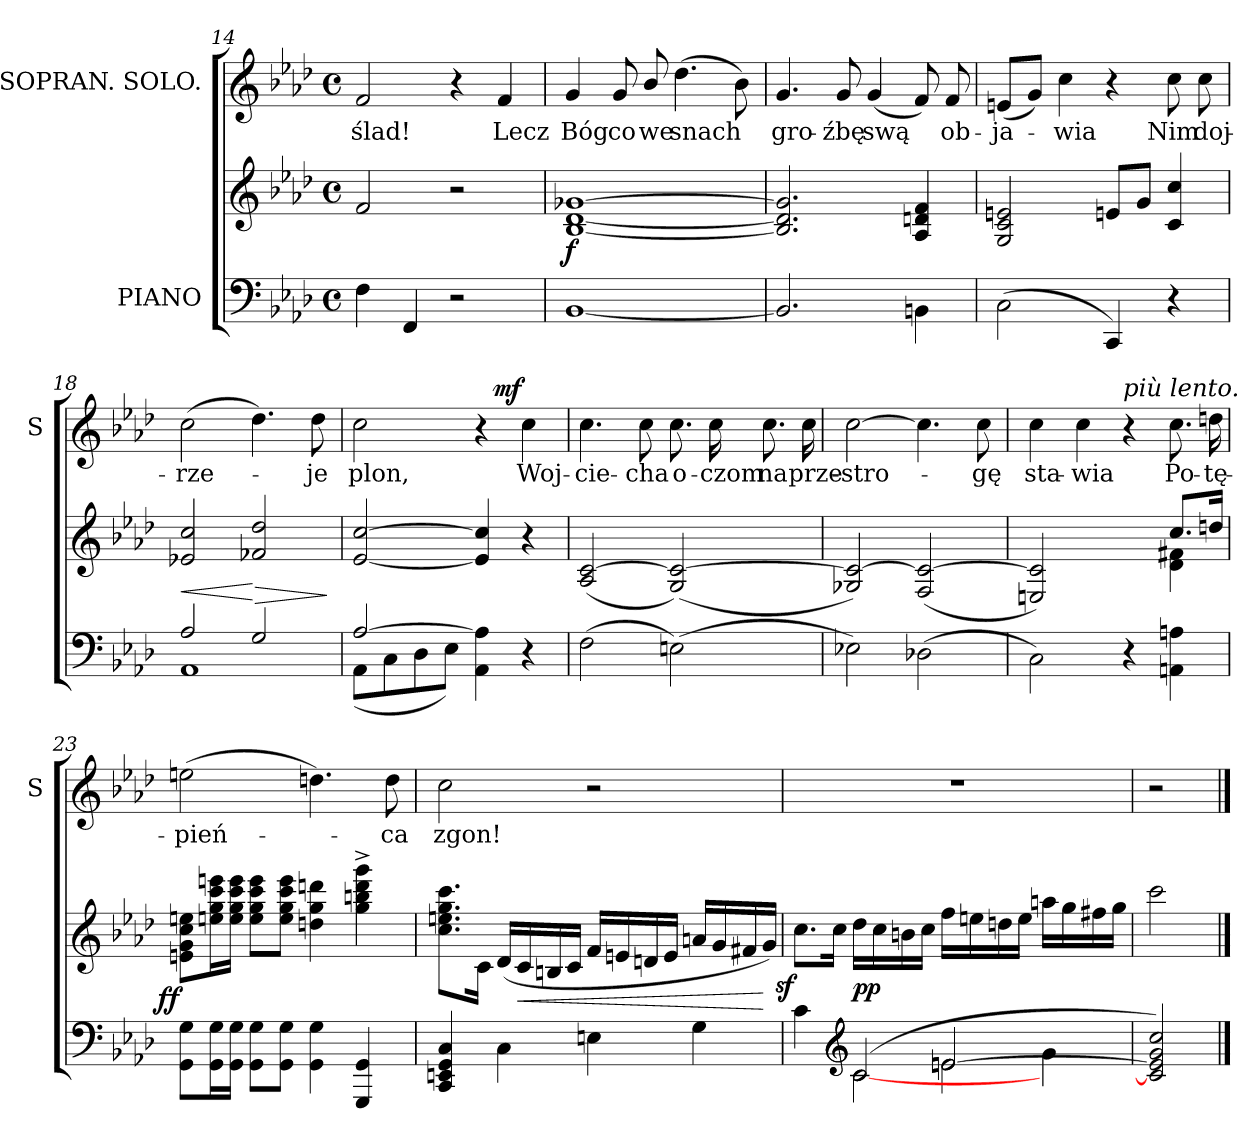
**kern	**kern	**dynam	**kern	**text	**dynam
*part2	*part2	*part2	*part1	*part1	*part1
*staff3	*staff2	*staff2/3	*staff1	*staff1	*staff1
*I"PIANO	*	*	*I"SOPRAN. SOLO.	*	*
*	*	*	*I'S	*	*
*clefF4	*clefG2	*	*clefG2	*	*
*k[b-e-a-d-]	*k[b-e-a-d-]	*	*k[b-e-a-d-]	*	*
*M4/4	*M4/4	*	*M4/4	*	*
*met(c)	*met(c)	*	*met(c)	*	*
=14	=14	=14	=14	=14	=14
4F\	2f/	.	2f/	ślad!	.
4FF/	.	.	.	.	.
2r	2r	.	4r	.	.
.	.	.	4f/	Lecz	.
=15	=15	=15	=15	=15	=15
[1BB-	[1B- [1d- [1g-X	f	4g/	Bóg	.
.	.	.	8g/	co	.
.	.	.	8b-/	we	.
.	.	.	(>4.dd-\	snach	.
.	.	.	8b-\)	.	.
=16	=16	=16	=16	=16	=16
2.BB-/]	2.B-]/ 2.d-]/ 2.g-]/	.	4.g/	gro-	.
.	.	.	8g/	-źbę	.
.	.	.	(<4g/	swą	.
4BBn\	4A-/ 4dn/ 4f/	.	8f/)	.	.
.	.	.	8f/	ob-	.
=17	=17	=17	=17	=17	=17
(<2C\	2G/ 2c/ 2en/	.	(<8en/L	-ja-	.
.	.	.	8g/J)	.	.
.	.	.	4cc\	-wia	.
4CC/)	8en/L	.	4r	.	.
.	8g/J	.	.	.	.
4r	4c/ 4cc/	.	8cc\	Nim	.
.	.	.	8cc\	doj-	.
=18	=18	=18	=18	=18	=18
*^	*	*	*	*	*
2A-/	1AA-	2e-X/ 2cc/	<	(>2cc\	-rze-	.
2G/	.	2f-X/ 2dd-/	[ >	4.dd-\)	.	.
.	.	.	.	8dd-\	-je	.
*v	*v	*	*	*	*	*
.	.	]	.	.	.
=19	=19	=19	=19	=19	=19
*^	*	*	*	*	*
[2A-/	(>8AA-\L	[2e-/ [2cc/	.	2cc\	plon,	.
.	8C\	.	.	.	.	.
.	8D-\	.	.	.	.	.
.	8E-\J)	.	.	.	.	.
4AA-\ 4A-]\	4ryy	4e-]/ 4cc]/	.	4r	.	.
!	!	!	!	!	!	!LO:DY:a:rj
4r	4ryy	4r	.	4cc\	Woj-	mf
*v	*v	*	*	*	*	*
=20	=20	=20	=20	=20	=20
(<2F\	(>2A-/ [>2c/	.	4.cc\	-cie-	.
.	.	.	8cc\	-cha	.
(<2En\)	(>2G/ 2c_/)	.	8.cc\	o-	.
.	.	.	16cc\	-czom	.
.	.	.	8.cc\	na	.
.	.	.	16cc\	prze-	.
=21	=21	=21	=21	=21	=21
2E-X\)	2G-X/ 2c_>/)	.	[2cc\	-stro-	.
(<2D-X\	(>2F/ 2c_/	.	4.cc\]	.	.
.	.	.	8cc\	-gę	.
=22	=22	=22	=22	=22	=22
*	*^	*	*	*	*
2C\)	2En/ 2c]/)	2ryy	.	4cc\	sta-	.
.	.	.	.	4cc\	-wia	.
!	!	!	!	!LO:TX:a:i:t=più lento.	!	!
4r	4ryy	4ryy	.	4r	.	.
4AAn\ 4An\	8.cc/L	4d-\ 4f#X\	.	8.cc\	Po-	.
.	16ddn/Jk	.	.	16ddn\	-tę-	.
*	*v	*v	*	*	*	*
=23	=23	=23	=23	=23	=23
!	!	!LO:DY:rj	!	!	!
8GG\ 8G\L	8en\ 8g\ 8cc\ 8een\L	ff	(>2een\	-pień-	.
16GG\ 16G\L	16een\ 16gg\ 16ccc\ 16eeen\L	.	.	.	.
16GG\ 16G\JJ	16ee\ 16gg\ 16ccc\ 16eee\JJ	.	.	.	.
8GG\ 8G\L	8ee\ 8gg\ 8ccc\ 8eee\L	.	.	.	.
8GG\ 8G\J	8ee\ 8gg\ 8ccc\ 8eee\J	.	.	.	.
4GG\ 4G\	4ddn\ 4gg\ 4dddn\	.	4.ddn\)	.	.
4GGG/ 4GG/	4gg^<\ 4bbn^<\ 4ddd^<\ 4ggg^<\	.	.	.	.
.	.	.	8dd\	-ca	.
=24	=24	=24	=24	=24	=24
4CC/ 4EEn/ 4GG/ 4C/	8.cc\ 8.een\ 8.gg\ 8.ccc\L	.	2cc\	zgon!	.
.	16c\Jk	.	.	.	.
4C\	(<16d-/LL	.	.	.	.
.	16c/	<	.	.	.
.	16Bn/	.	.	.	.
.	16c/JJ	.	.	.	.
4En\	16f/LL	.	2r	.	.
.	16en/	.	.	.	.
.	16dn/	.	.	.	.
.	16e/JJ	.	.	.	.
4G\	16an/LL	.	.	.	.
.	16g/	.	.	.	.
.	16f#X/	.	.	.	.
.	16g/JJ)	[	.	.	.
=25	=25	=25	=25	=25	=25
*^	*	*	*	*	*
*	*^	*	*	*	*	*
*	*	*^	*	*	*	*	*
!	!	!	!	!	!LO:DY:rj	!	!	!
4c\	4ryy	2ryy	2ryy	8.cc\L	sf	1r	.	.
.	.	.	.	16cc\Jk	.	.	.	.
*clefG2	*	*	*	*	*	*	*	*
(>2c/	[<2c\	.	.	16dd-\LL	pp	.	.	.
.	.	.	.	16cc\	.	.	.	.
.	.	.	.	16bn\	.	.	.	.
.	.	.	.	16cc\JJ	.	.	.	.
.	.	[2en/	2en\	16ff\LL	.	.	.	.
.	.	.	.	16een\	.	.	.	.
.	.	.	.	16ddn\	.	.	.	.
.	.	.	.	16ee\JJ	.	.	.	.
4g\	4ryy	.	.	16aan\LL	.	.	.	.
.	.	.	.	16gg\	.	.	.	.
.	.	.	.	16ff#X\	.	.	.	.
.	.	.	.	16gg\JJ	.	.	.	.
*v	*v	*v	*v	*	*	*	*	*
=26	=26	=26	=26	=26	=26
2c]/ 2en]/ 2g/ 2cc/)	2ccc\	.	2r	.	.
==	==	==	==	==	==
*-	*-	*-	*-	*-	*-
